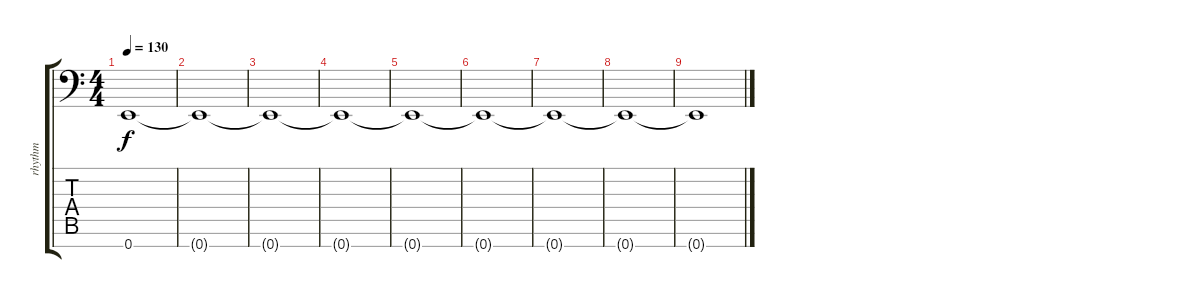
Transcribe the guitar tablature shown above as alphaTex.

\track ("rhythm" "rhythm") {instrument distortionguitar}
\staff {score tabs}
\tuning (B3 Gb3 D3 A2 E2 B1 E1) {hide}
\ts (4 4)
\tempo 130
\clef f4
\ks c
0.7{t}.1{dy f} |
0.7{t}.1{volume 3} |
0.7{t}.1 |
0.7{t}.1 |
0.7{t}.1 |
0.7{t}.1{volume 0} |
0.7{t}.1 |
0.7{t}.1 |
0.7{t}.1
